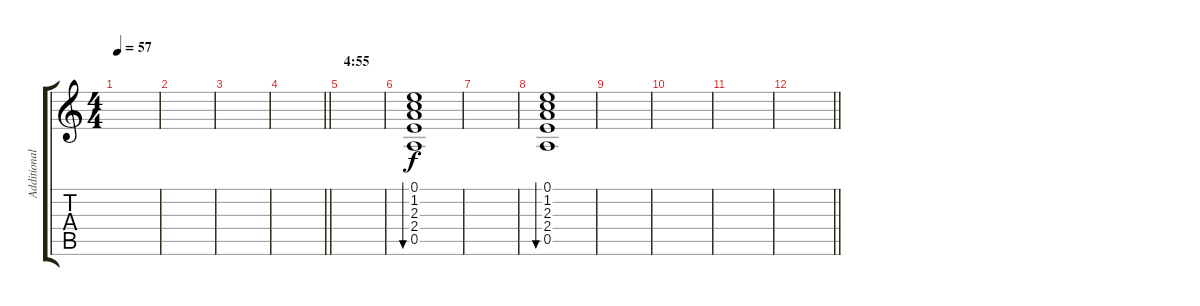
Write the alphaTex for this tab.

\track ("Additional Guitar" "Additional") {instrument acousticguitarsteel}
\staff {score tabs}
\tuning (E4 B3 G3 D3 A2 E2) {hide}
\ts (4 4)
\tempo 57
\clef g2
\ks c
|
|
|
\barLineRight lightlight
|
\section ("" "4:55")
|
(0.1 1.2 2.3 2.4 0.5).1{bu 120} |
|
(0.1 1.2 2.3 2.4 0.5).1{bu 120} |
|
|
|
\barLineRight lightlight
